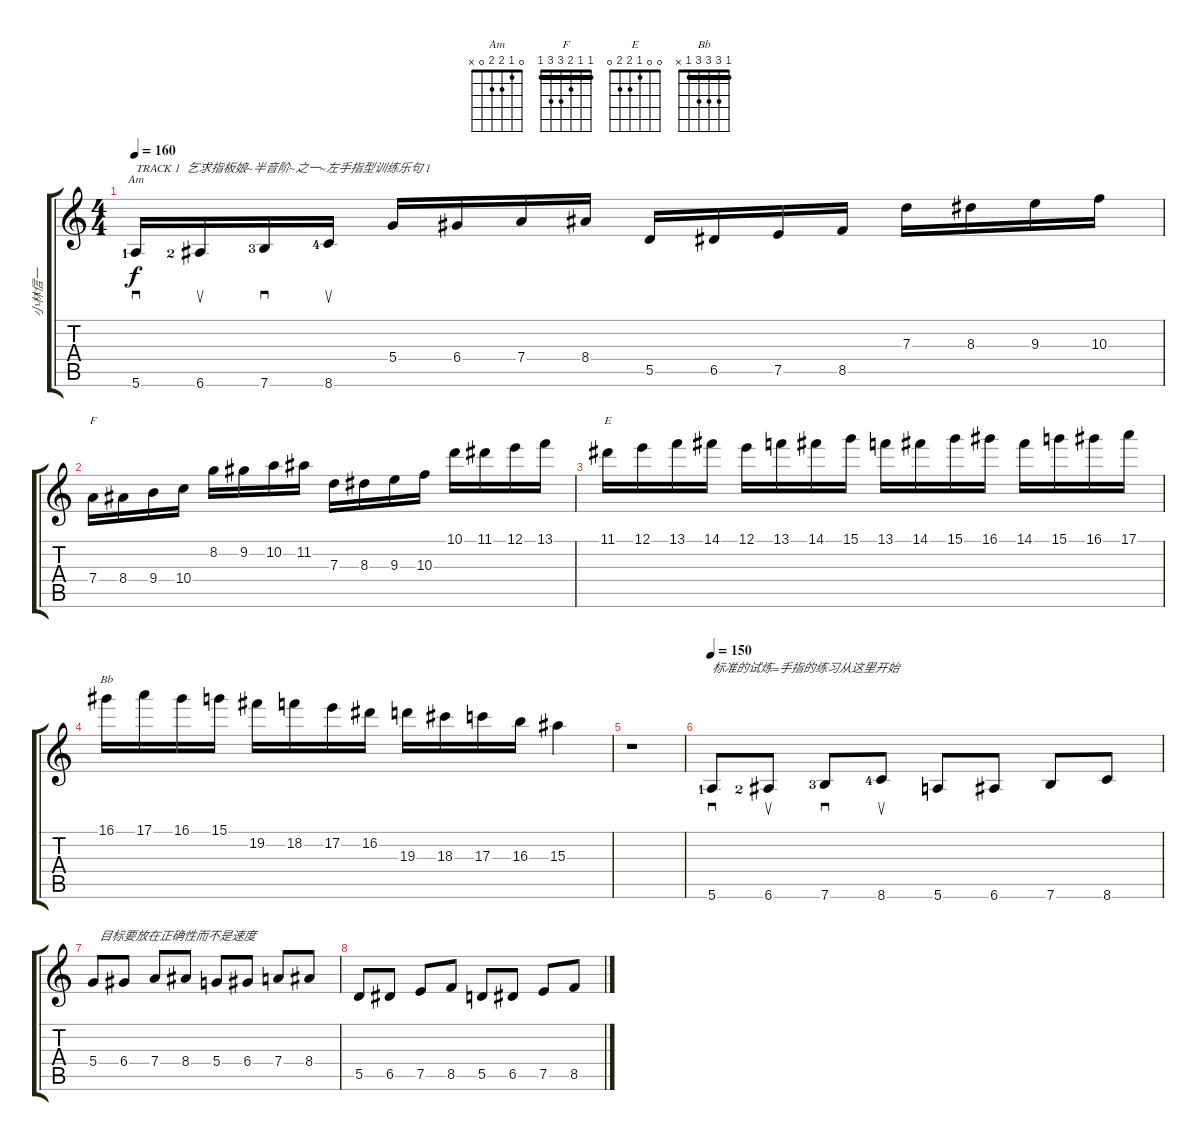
\track ("小林信一" "小林信一") {instrument overdrivenguitar}
\staff {score tabs}
\tuning (E4 B3 G3 D3 A2 E2) {hide}
\chord ("Am" 0 1 2 2 0 x)
\chord ("F" 1 1 2 3 3 1) {barre 1}
\chord ("E" 0 0 1 2 2 0)
\chord ("Bb" 1 3 3 3 1 x) {barre 1}
\ts (4 4)
\tempo 160
\clef g2
\ks c
5.6{lf 2}.16{sd ch "Am" txt "TRACK 1  乞求指板娘~半音阶~之一~左手指型训练乐句 1" dy f instrument overdrivenguitar} 6.6{lf 3}.16{su} 7.6{lf 4}.16{sd} 8.6{lf 5}.16{su} 5.4.16 6.4.16 7.4.16 8.4.16 5.5.16 6.5.16 7.5.16 8.5.16 7.3.16 8.3.16 9.3.16 10.3.16 |
7.4.16{ch "F"} 8.4.16 9.4.16 10.4.16 8.2.16 9.2.16 10.2.16 11.2.16 7.3.16 8.3.16 9.3.16 10.3.16 10.1.16 11.1.16 12.1.16 13.1.16 |
11.1.16{ch "E"} 12.1.16 13.1.16 14.1.16 12.1.16 13.1.16 14.1.16 15.1.16 13.1.16 14.1.16 15.1.16 16.1.16 14.1.16 15.1.16 16.1.16 17.1.16 |
16.1.16{ch "Bb"} 17.1.16 16.1.16 15.1.16 19.2.16 18.2.16 17.2.16 16.2.16 19.3.16 18.3.16 17.3.16 16.3.16 15.3.4 |
r.1 |
\tempo 150
5.6{lf 2}.8{sd txt "标准的试炼=手指的练习从这里开始"} 6.6{lf 3}.8{su} 7.6{lf 4}.8{sd} 8.6{lf 5}.8{su} 5.6.8 6.6.8 7.6.8 8.6.8 |
5.4.8{txt "  目标要放在正确性而不是速度"} 6.4.8 7.4.8 8.4.8 5.4.8 6.4.8 7.4.8 8.4.8 |
5.5.8 6.5.8 7.5.8 8.5.8 5.5.8 6.5.8 7.5.8 8.5.8
